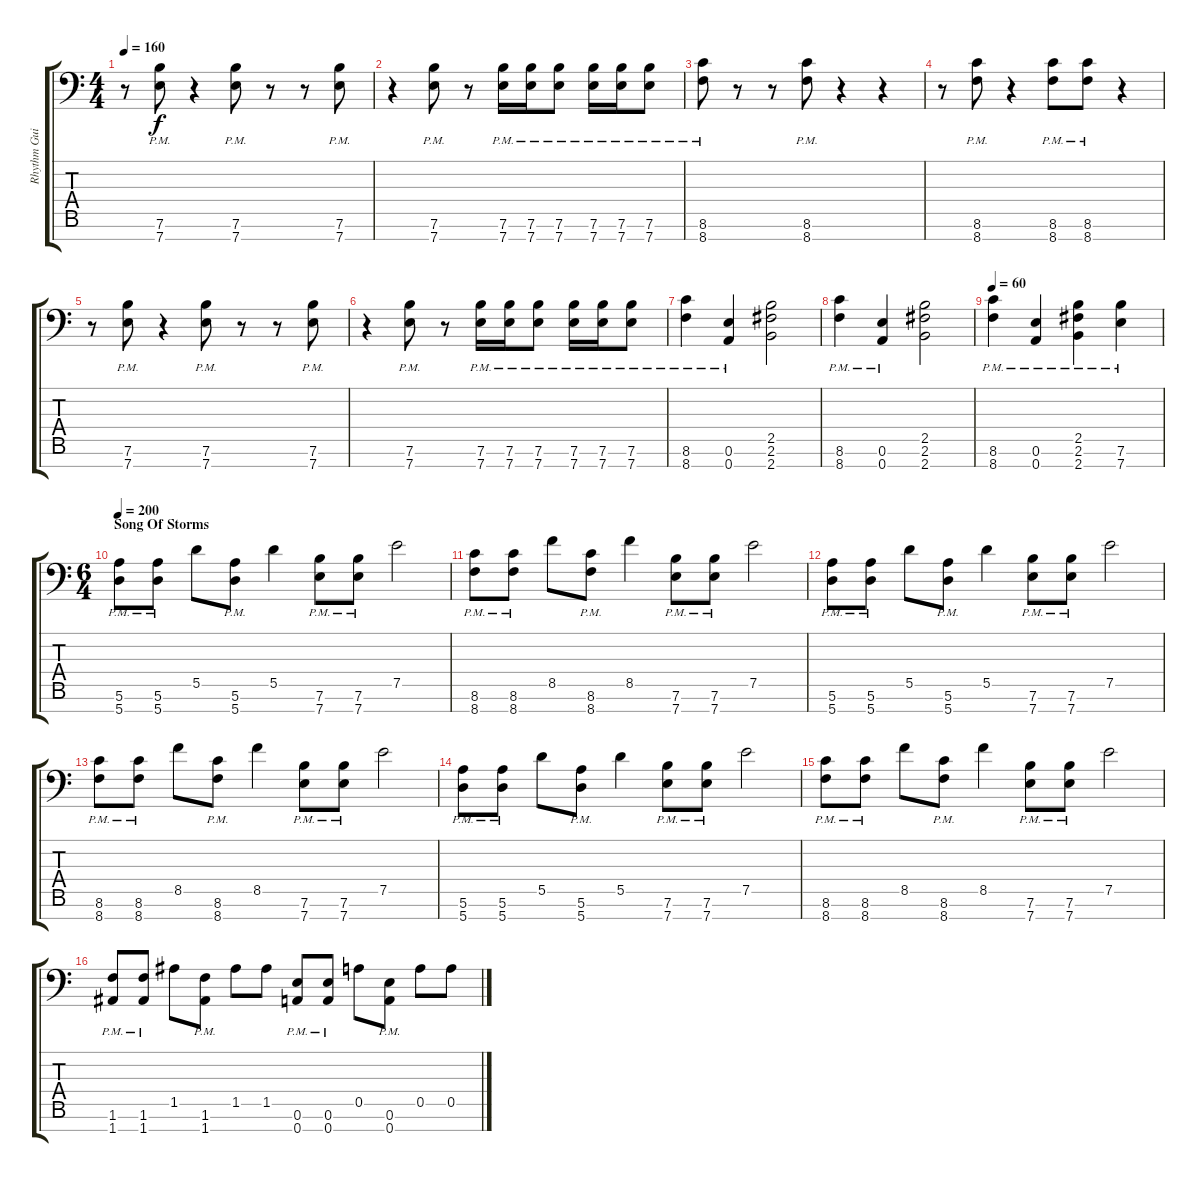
\track ("Rhythm Guitar" "Rhythm Gui") {instrument distortionguitar}
\staff {score tabs}
\tuning (E4 B3 G3 D3 A2 E2 A1) {hide}
\ts (4 4)
\tempo 160
\clef f4
\ks c
r.8{dy f} (7.6{pm} 7.7{pm}).8 r.4 (7.6{pm} 7.7{pm}).8 r.8 r.8 (7.6{pm} 7.7{pm}).8 |
r.4 (7.6{pm} 7.7{pm}).8 r.8 (7.6{pm} 7.7{pm}).16 (7.6{pm} 7.7{pm}).16 (7.6{pm} 7.7{pm}).8 (7.6{pm} 7.7{pm}).16 (7.6{pm} 7.7{pm}).16 (7.6{pm} 7.7{pm}).8 |
(8.6{pm} 8.7{pm}).8 r.8 r.8 (8.6{pm} 8.7{pm}).8 r.4 r.4 |
r.8 (8.6{pm} 8.7{pm}).8 r.4 (8.6{pm} 8.7{pm}).8 (8.6{pm} 8.7{pm}).8 r.4 |
r.8 (7.6{pm} 7.7{pm}).8 r.4 (7.6{pm} 7.7{pm}).8 r.8 r.8 (7.6{pm} 7.7{pm}).8 |
r.4 (7.6{pm} 7.7{pm}).8 r.8 (7.6{pm} 7.7{pm}).16 (7.6{pm} 7.7{pm}).16 (7.6{pm} 7.7{pm}).8 (7.6{pm} 7.7{pm}).16 (7.6{pm} 7.7{pm}).16 (7.6{pm} 7.7{pm}).8 |
(8.6{pm} 8.7{pm}).4 (0.6{pm} 0.7{pm}).4 (2.5 2.6 2.7).2 |
(8.6{pm} 8.7{pm}).4 (0.6{pm} 0.7{pm}).4 (2.5 2.6 2.7).2 |
\tempo 60
(8.6{pm} 8.7{pm}).4 (0.6{pm} 0.7{pm}).4 (2.5{pm} 2.6{pm} 2.7{pm}).4 (7.6{pm} 7.7{pm}).4 |
\ts (6 4)
\section ("" "Song Of Storms")
\tempo 200
(5.6{pm} 5.7{pm}).8 (5.6{pm} 5.7{pm}).8 5.5.8 (5.6{pm} 5.7{pm}).8 5.5.4 (7.6{pm} 7.7{pm}).8 (7.6{pm} 7.7{pm}).8 7.5.2 |
(8.6{pm} 8.7{pm}).8 (8.6{pm} 8.7{pm}).8 8.5.8 (8.6{pm} 8.7{pm}).8 8.5.4 (7.6{pm} 7.7{pm}).8 (7.6{pm} 7.7{pm}).8 7.5.2 |
(5.6{pm} 5.7{pm}).8 (5.6{pm} 5.7{pm}).8 5.5.8 (5.6{pm} 5.7{pm}).8 5.5.4 (7.6{pm} 7.7{pm}).8 (7.6{pm} 7.7{pm}).8 7.5.2 |
(8.6{pm} 8.7{pm}).8 (8.6{pm} 8.7{pm}).8 8.5.8 (8.6{pm} 8.7{pm}).8 8.5.4 (7.6{pm} 7.7{pm}).8 (7.6{pm} 7.7{pm}).8 7.5.2 |
(5.6{pm} 5.7{pm}).8 (5.6{pm} 5.7{pm}).8 5.5.8 (5.6{pm} 5.7{pm}).8 5.5.4 (7.6{pm} 7.7{pm}).8 (7.6{pm} 7.7{pm}).8 7.5.2 |
(8.6{pm} 8.7{pm}).8 (8.6{pm} 8.7{pm}).8 8.5.8 (8.6{pm} 8.7{pm}).8 8.5.4 (7.6{pm} 7.7{pm}).8 (7.6{pm} 7.7{pm}).8 7.5.2 |
(1.6{pm} 1.7{pm}).8 (1.6{pm} 1.7{pm}).8 1.5.8 (1.6{pm} 1.7{pm}).8 1.5.8 1.5.8 (0.6{pm} 0.7{pm}).8 (0.6{pm} 0.7{pm}).8 0.5.8 (0.6{pm} 0.7{pm}).8 0.5.8 0.5.8
